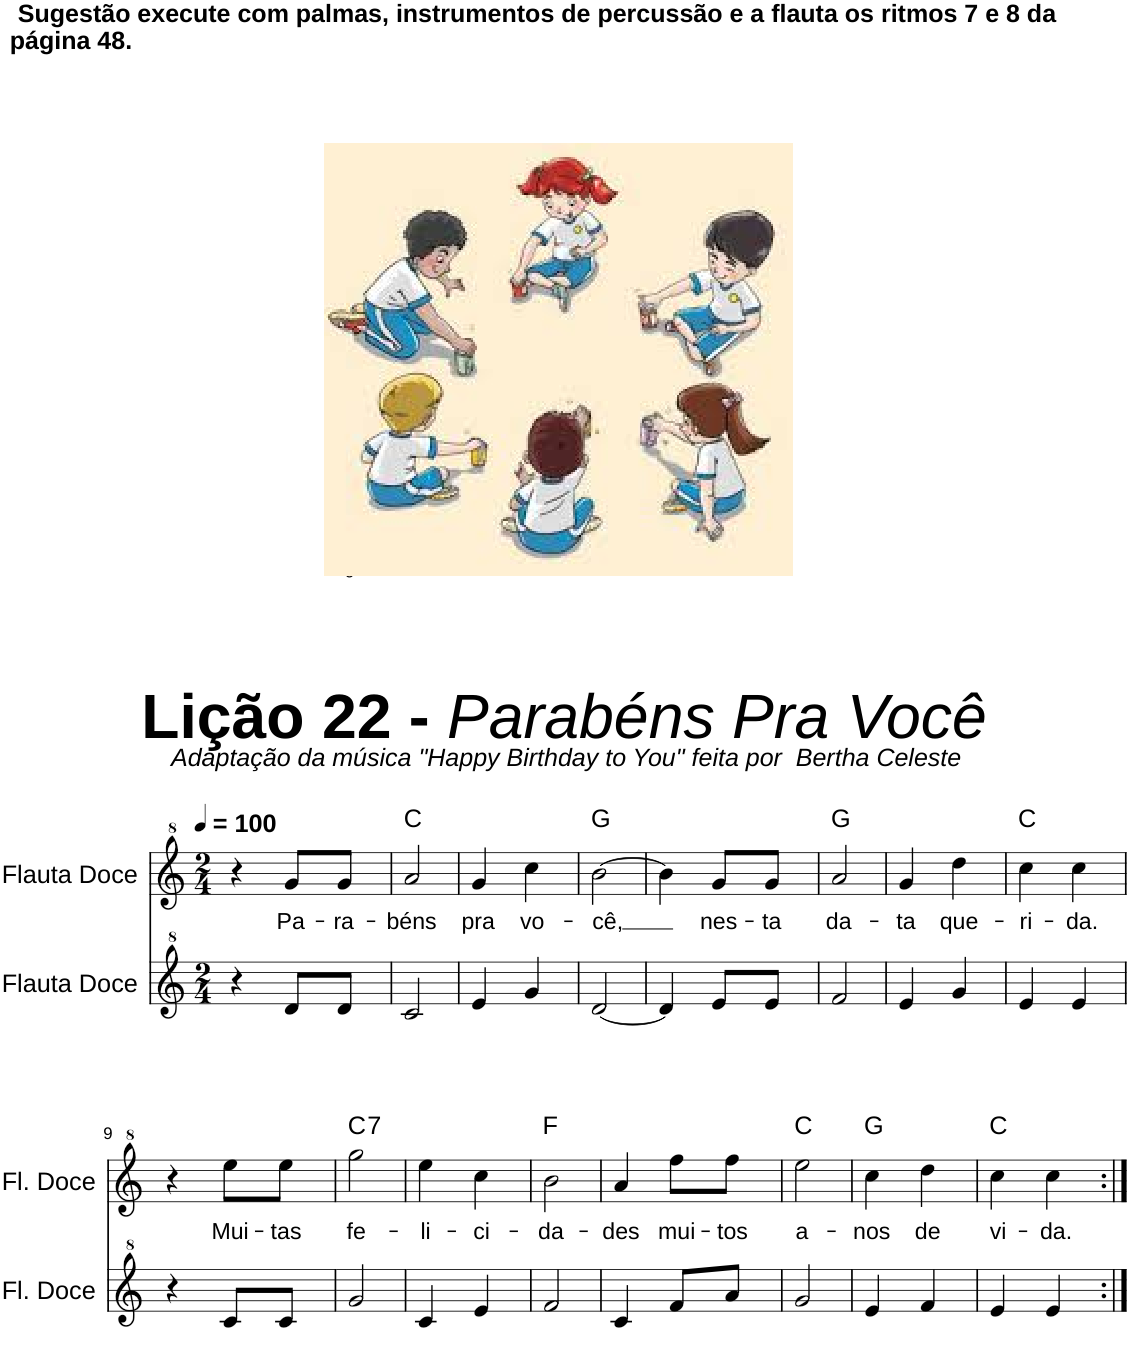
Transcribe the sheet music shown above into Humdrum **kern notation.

**kern	**kern	**text	**harte
*part2	*part1	*part1	*part1
*staff2	*staff1	*staff1	*
*I"Flauta Doce	*I"Flauta Doce	*	*
*I'Fl. Doce	*I'Fl. Doce	*	*
!!LO:PB:g=z
*clefG^2	*clefG^2	*	*
*k[]	*k[]	*	*
*M2/4	*M2/4	*	*
*MM100	*MM100	*	*
=1	=1	=1	=1
!	!LO:TX:a:B:t=Sugestão execute com palmas, instrumentos de percussão e a flauta os ritmos 7 e 8 da	!	!
!	!LO:TX:a:t=página 48.	!	!
!	!LO:TX:a:t=Fig. 36	!	!
!	!LO:TX:a:t=Fig. 36	!	!
!	!LO:TX:a:B:t=Lição 22 -	!	!
!	!LO:TX:a:i:t=Parabéns Pra Você	!	!
!	!LO:TX:a:t=Adaptação da música "Happy Birthday to You" feita por  Bertha Celeste	!	!
4r	4r	.	.
!	!	!LO:LY:b	!
8dd/L	8gg/L	Pa-	.
!	!	!LO:LY:b	!
8dd/J	8gg/J	-ra-	.
=2	=2	=2	=2
!	!	!LO:LY:b	!
2cc/	2aa/	-béns	C:maj
=3	=3	=3	=3
!	!	!LO:LY:b	!
4ee/	4gg/	pra	.
!	!	!LO:LY:b	!
4gg/	4ccc\	vo-	.
=4	=4	=4	=4
!	!	!LO:LY:b	!
[2dd/	[2bb\	-cê,	G:maj
=5	=5	=5	=5
4dd/]	4bb\]	.	.
!	!	!LO:LY:b	!
8ee/L	8gg/L	nes-	.
!	!	!LO:LY:b	!
8ee/J	8gg/J	-ta	.
=6	=6	=6	=6
!	!	!LO:LY:b	!
2ff/	2aa/	da-	G:maj
=7	=7	=7	=7
!	!	!LO:LY:b	!
4ee/	4gg/	-ta	.
!	!	!LO:LY:b	!
4gg/	4ddd\	que-	.
=8	=8	=8	=8
!	!	!LO:LY:b	!
4ee/	4ccc\	-ri-	C:maj
!	!	!LO:LY:b	!
4ee/	4ccc\	-da.	.
!!LO:LB:g=z
=9	=9	=9	=9
4r	4r	.	.
!	!	!LO:LY:b	!
8cc/L	8eee\L	Mui-	.
!	!	!LO:LY:b	!
8cc/J	8eee\J	-tas	.
=10	=10	=10	=10
!	!	!LO:LY:b	!LO:H:kt=7
2gg/	2ggg\	fe-	C:7
=11	=11	=11	=11
!	!	!LO:LY:b	!
4cc/	4eee\	-li-	.
!	!	!LO:LY:b	!
4ee/	4ccc\	-ci-	.
=12	=12	=12	=12
!	!	!LO:LY:b	!
2ff/	2bb\	-da-	F:maj
=13	=13	=13	=13
!	!	!LO:LY:b	!
4cc/	4aa/	-des	.
!	!	!LO:LY:b	!
8ff/L	8fff\L	mui-	.
!	!	!LO:LY:b	!
8aa/J	8fff\J	-tos	.
=14	=14	=14	=14
!	!	!LO:LY:b	!
2gg/	2eee\	a-	C:maj
=15	=15	=15	=15
!	!	!LO:LY:b	!
4ee/	4ccc\	-nos	G:maj
!	!	!LO:LY:b	!
4ff/	4ddd\	de	.
=16	=16	=16	=16
!	!	!LO:LY:b	!
4ee/	4ccc\	vi-	C:maj
!	!	!LO:LY:b	!
4ee/	4ccc\	-da.	.
=:|!	=:|!	=:|!	=:|!
*-	*-	*-	*-
